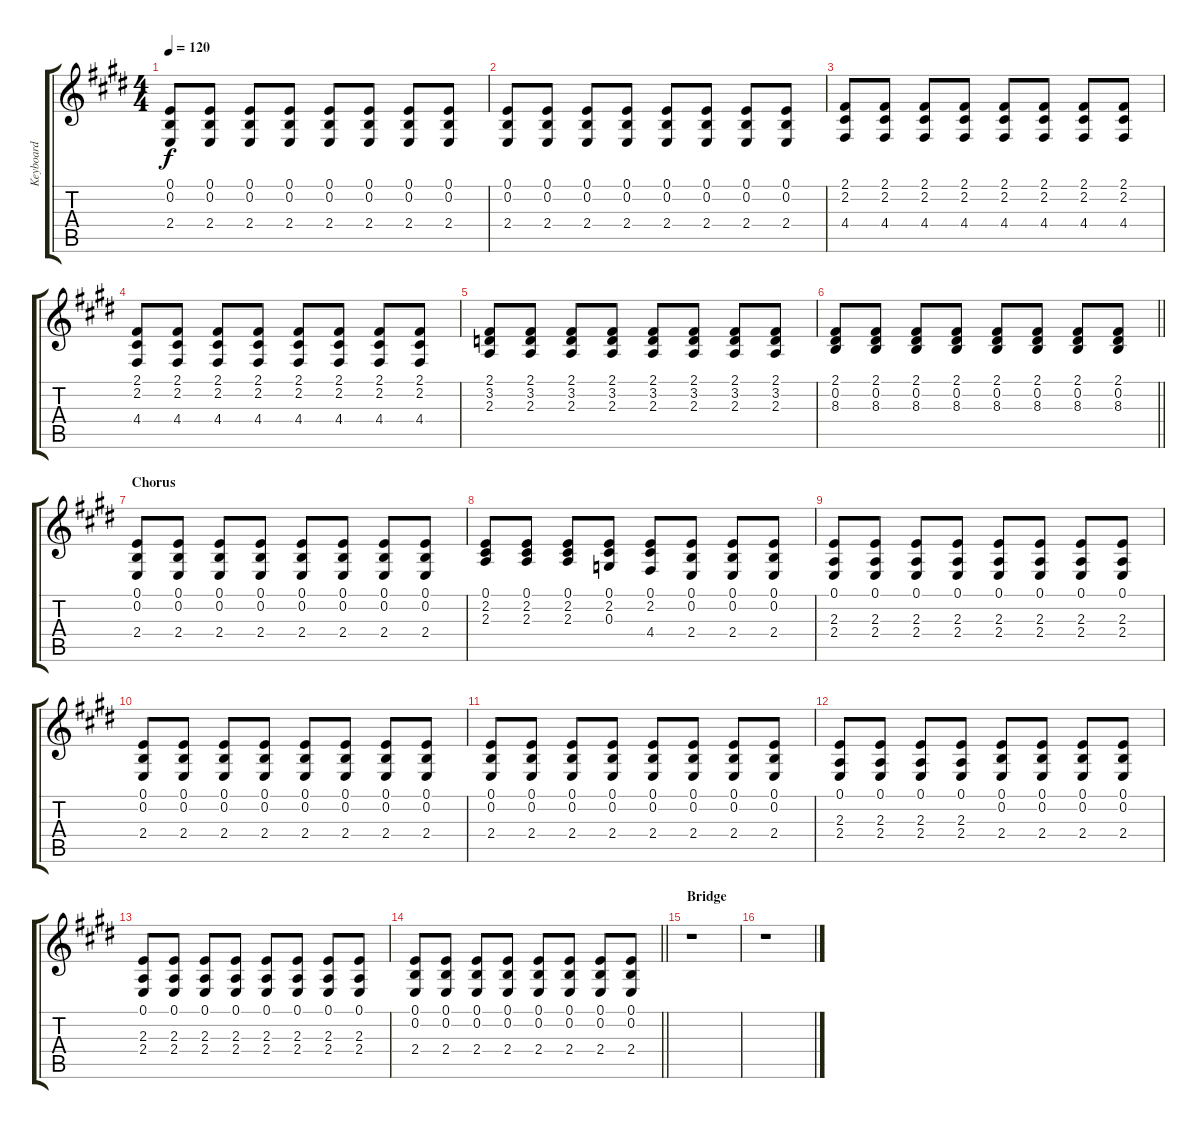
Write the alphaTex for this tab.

\track ("Keyboard" "Keyboard") {instrument lead2sawtooth}
\staff {score tabs}
\tuning (E4 B3 G3 D3 A2 E2) {hide}
\ts (4 4)
\tempo 120
\clef g2
\ks e
(0.1 0.2 2.4).8{dy f} (0.1 0.2 2.4).8 (0.1 0.2 2.4).8 (0.1 0.2 2.4).8 (0.1 0.2 2.4).8 (0.1 0.2 2.4).8 (0.1 0.2 2.4).8 (0.1 0.2 2.4).8 |
(0.1 0.2 2.4).8 (0.1 0.2 2.4).8 (0.1 0.2 2.4).8 (0.1 0.2 2.4).8 (0.1 0.2 2.4).8 (0.1 0.2 2.4).8 (0.1 0.2 2.4).8 (0.1 0.2 2.4).8 |
(2.1 2.2 4.4).8 (2.1 2.2 4.4).8 (2.1 2.2 4.4).8 (2.1 2.2 4.4).8 (2.1 2.2 4.4).8 (2.1 2.2 4.4).8 (2.1 2.2 4.4).8 (2.1 2.2 4.4).8 |
(2.1 2.2 4.4).8 (2.1 2.2 4.4).8 (2.1 2.2 4.4).8 (2.1 2.2 4.4).8 (2.1 2.2 4.4).8 (2.1 2.2 4.4).8 (2.1 2.2 4.4).8 (2.1 2.2 4.4).8 |
(2.1 3.2 2.3).8 (2.1 3.2 2.3).8 (2.1 3.2 2.3).8 (2.1 3.2 2.3).8 (2.1 3.2 2.3).8 (2.1 3.2 2.3).8 (2.1 3.2 2.3).8 (2.1 3.2 2.3).8 |
\barLineRight lightlight
(2.1 0.2 8.3).8 (2.1 0.2 8.3).8 (2.1 0.2 8.3).8 (2.1 0.2 8.3).8 (2.1 0.2 8.3).8 (2.1 0.2 8.3).8 (2.1 0.2 8.3).8 (2.1 0.2 8.3).8 |
\section ("" "Chorus")
(0.1 0.2 2.4).8 (0.1 0.2 2.4).8 (0.1 0.2 2.4).8 (0.1 0.2 2.4).8 (0.1 0.2 2.4).8 (0.1 0.2 2.4).8 (0.1 0.2 2.4).8 (0.1 0.2 2.4).8 |
(0.1 2.2 2.3).8 (0.1 2.2 2.3).8 (0.1 2.2 2.3).8 (0.1 2.2 0.3).8 (0.1 2.2 4.4).8 (0.1 0.2 2.4).8 (0.1 0.2 2.4).8 (0.1 0.2 2.4).8 |
(0.1 2.3 2.4).8 (0.1 2.3 2.4).8 (0.1 2.3 2.4).8 (0.1 2.3 2.4).8 (0.1 2.3 2.4).8 (0.1 2.3 2.4).8 (0.1 2.3 2.4).8 (0.1 2.3 2.4).8 |
(0.1 0.2 2.4).8 (0.1 0.2 2.4).8 (0.1 0.2 2.4).8 (0.1 0.2 2.4).8 (0.1 0.2 2.4).8 (0.1 0.2 2.4).8 (0.1 0.2 2.4).8 (0.1 0.2 2.4).8 |
(0.1 0.2 2.4).8 (0.1 0.2 2.4).8 (0.1 0.2 2.4).8 (0.1 0.2 2.4).8 (0.1 0.2 2.4).8 (0.1 0.2 2.4).8 (0.1 0.2 2.4).8 (0.1 0.2 2.4).8 |
(0.1 2.3 2.4).8 (0.1 2.3 2.4).8 (0.1 2.3 2.4).8 (0.1 2.3 2.4).8 (0.1 0.2 2.4).8 (0.1 0.2 2.4).8 (0.1 0.2 2.4).8 (0.1 0.2 2.4).8 |
(0.1 2.3 2.4).8 (0.1 2.3 2.4).8 (0.1 2.3 2.4).8 (0.1 2.3 2.4).8 (0.1 2.3 2.4).8 (0.1 2.3 2.4).8 (0.1 2.3 2.4).8 (0.1 2.3 2.4).8 |
\barLineRight lightlight
(0.1 0.2 2.4).8 (0.1 0.2 2.4).8 (0.1 0.2 2.4).8 (0.1 0.2 2.4).8 (0.1 0.2 2.4).8 (0.1 0.2 2.4).8 (0.1 0.2 2.4).8 (0.1 0.2 2.4).8 |
\section ("" "Bridge")
r.1 |
r.1
